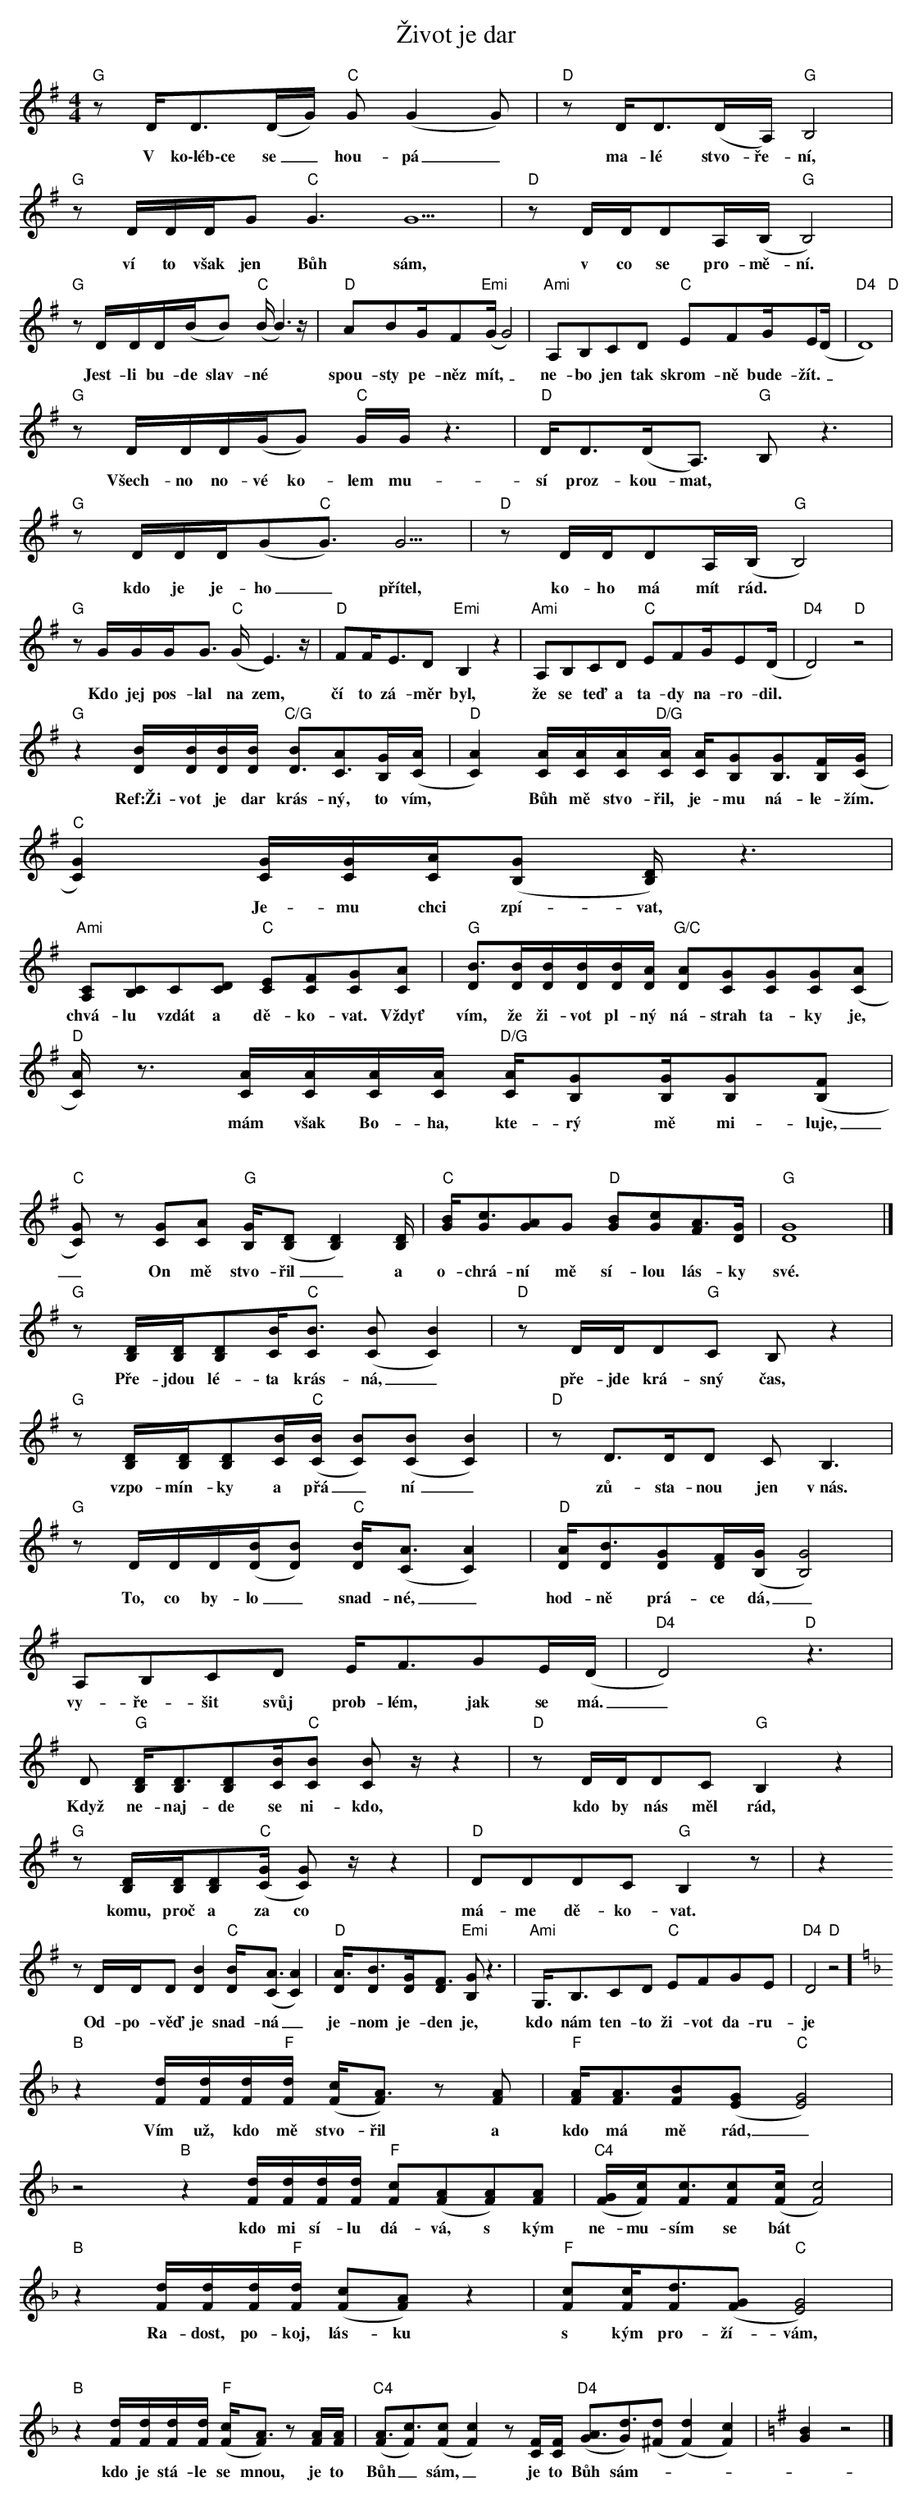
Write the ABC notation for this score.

X:1
T: Život je dar
K: G
M: 4/4
"G"z D/D>(DG/) "C"G (G2G) | "D"z D/D>(DA,/) "G"B,4 | "G"z D/D/D/G"C"G3 G5 | "D"z D/D/DA,/(B,/"G"B,4) |
w:V ko\-léb\-ce se_ hou-pá_ ma-lé stvo-ře-ní, ví to však jen Bůh sám, v co se pro-mě-ní.
"G"z D/D/D/(B/B) "C"(B/B3) z/ | "D"ABG/F"Emi"(G/ G4) | "Ami"A,B,CD "C"EFG/E(D/ | "D4"D8)"D" |
w:Jest-li bu-de slav-né * spou-sty pe-něz mít,_ ne-bo jen tak skrom-ně bude-žít._
"G"z D/D/D/(G/G) "C"G/G/ z3 | "D"D/D>(DA,>) "G"B,2 z3 | "G"z D/D/D/(G"C"G>) G5 | "D"z D/D/DA,/(B,/"G"B,4) |
w:Všech-no no-vé ko-lem mu-sí proz-kou-mat, * kdo je je-ho_ přítel, ko-ho má mít rád.
"G"z G/G/G/G> "C"(G E3) z/ | "D"FF/E>D2 "Emi"B,2 z2 | "Ami"A,B,CD "C"EFG/E(D/ | "D4"D4) "D"z4 |
w:Kdo jej pos-lal na zem, čí to zá-měr byl, že se teď a ta-dy na-ro-dil.
"G"z2 [B/D/][B/D/][B/D/][B/D/] "C/G"[B>D3][A>C3][G/B,]([A/C/] | "D"[A2C2]) [A/C/][A/C/][A/C/]"D/G"[A/C/] [A/C/][GB,][G>B,3][F/B,/]([G/C] | "C"[G2C2]) [G/C/][G/C/][A/C/]([GB,] [D/B,/]) z3 |
w:Ref:Ži-vot je dar krás-ný, to vím, * Bůh mě stvo-řil, je-mu ná-le-žím. * Je-mu chci zpí-vat,
"Ami"[CA,][CB,]C[CD] "C"[CE][CF][CG][CA] | "G"[D>B3][D/B/][D/B/][D/B/][D/B/][D/A/] "G/C"[DA][CG][CG][CG]([CA]|
w:chvá-lu vzdát a dě-ko-vat. Vždyť vím, že ži-vot pl-ný ná-strah ta-ky je,
"D"[C/A/]) z3/ [C/A/][C/A/][C/A/][C/A/] "D/G"[C/A/][B,G][B,/G/][B,G]([B,F] | "C"[CG]) z [CG][CA] "G"[B,/G/]([B,D] [B,2D2]) [B,/D/] | "C"[G/B/][G>c3][GA]G "D"[GB][Gc][F>A3][D/G/] | "G"[D8G8] |]
w:*mám však Bo-ha, kte-rý mě mi-luje,_ On mě stvo-řil_ a o-chrá-ní mě sí-lou lás-ky své.
"G"z [B,/D/][B,/D/][B,D][C/B/]"C"[C>B3] ([CB] [C2B2]) | "D"z D/D/D"G"C B, z2 | "G"z [B,/D/][B,/D/][B,D][C/B/]"C"([C/B/] [CB])([CB] [C2B2]) | "D"z D>DD C B,3 |
w:Pře-jdou lé-ta krás-ná,_ pře-jde krá-sný čas, vzpo-mín-ky a přá_ní_ zů-sta-nou jen v~nás.
"G"z D/D/D/([D/B/][DB]) "C"[D/B/]([C>A3] [C2A2]) | "D"[D/A/][D>B3][DG][D/F/]([B,/G] [B,4G4]) | A,B,CD E/F>G2E/(D/ | "D4"D4) "D"z3|
w:To, co by-lo_ snad-né,_ hod-ně  prá-ce dá,_ vy-ře-šit svůj prob-lém, jak se má._
D"G" [B,/D/][B,>D3][B,D][C/B/]"C"[CB] [CB] z/ z2 | "D"z D/D/DC "G"B,2 z2 | "G"z [B,/D/][B,/D/][B,D]"C"([C/G/] [CG]) z/ z2 | "D"DDDC "G"B,2 z | z2
w:Když ne-naj-de se ni-kdo, kdo by nás měl rád, komu, proč a za co má-me dě-ko-vat.
z D/D/D [D2B2] "C" [D/B/]([C>A3] [C2A2]) | "D"[D/A3][D>B3][D/G/][D>F3] "Emi"[B,G] z3 | "Ami"G,/>B,3CD "C"EFGE | "D4"D4 "D" z4 ]
w:Od-po-věď je snad-ná_ je-nom je-den je, kdo nám ten-to ži-vot da-ru-je
[K:F]
"B"z2 [F/d/][F/d/][F/d/]"F"[F/d/] ([F/c/][F>A3]) z [FA] | "F"[F/A/][F>A3][FB]([EG]"C"[E4G4]) |
w:Vím už, kdo mě stvo-řil a kdo má mě rád,_
z4 "B"z2 [F/d/][F/d/][F/d/][F/d/] "F"[Fc]([FA][FA])[FA] | "C4"([F/G/][F/c/])[F>c3][Fc]([F/c/] [F4c4]) |
w:kdo mi sí-lu dá-vá, s kým ne-mu-sím se bát
"B"z2 [F/d/][F/d/][F/d/]"F"[F/d/] ([Fc][FA]) z2 | "F"[Fc][F/c/][F>d3]([FG]"C"[E4G4]) | "B"z2 [F/d/][F/d/][F/d/][F/d/] "F"([F/c/][F>A3]) z [F/A/][F/A/] | "C4"([F>A3][F>c3])([Fc] [F2c2]) z [F/C/][F/C/] "D4" ([G>A3][G>d3])([^Fd] ([F2d2])[F2c2]) | [K:G] [G2B2] z4> |]
w:Ra-dost, po-koj, lás-ku s kým pro-ží-vám, kdo je stá-le se mnou, je to Bůh_ sám,_ je to Bůh sám -
